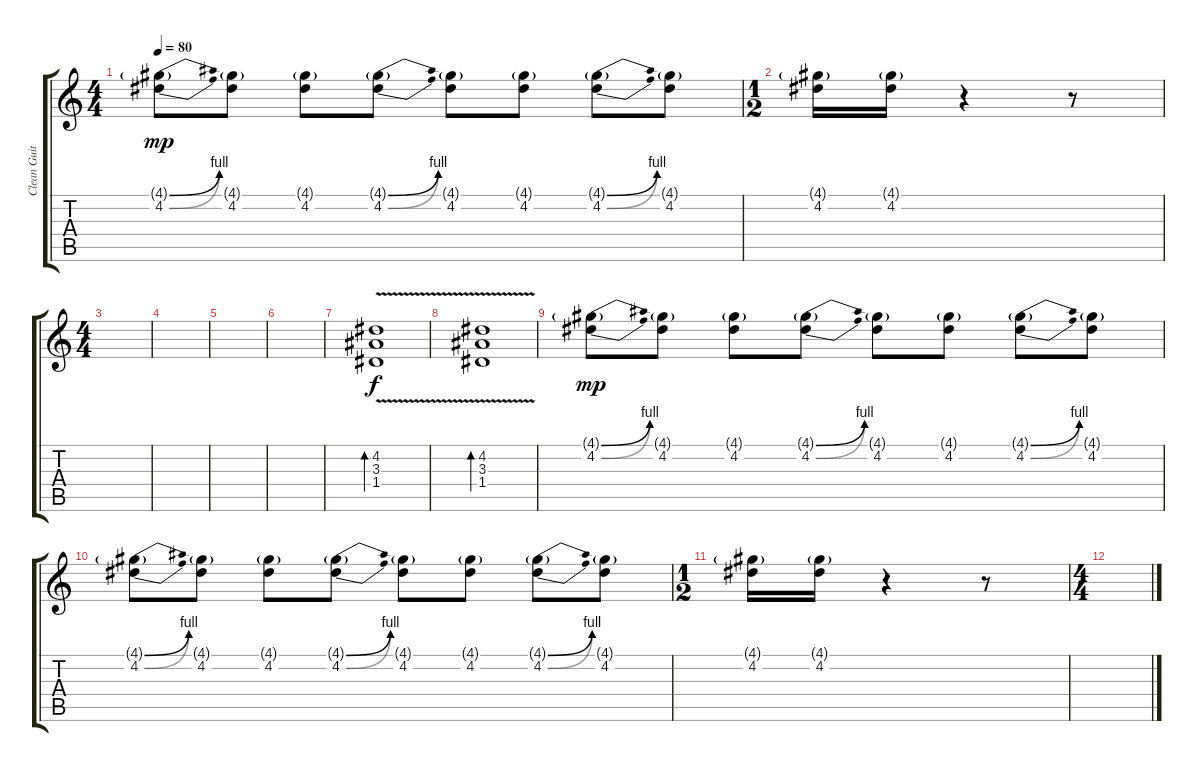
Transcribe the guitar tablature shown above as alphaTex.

\track ("Clean Guitar" "Clean Guit") {instrument electricguitarclean}
\staff {score tabs}
\tuning (E4 B3 G3 D3 A2 E2) {hide}
\ts (4 4)
\tempo 80
\clef g2
\ks c
(4.1{be (bend 0 0 60 4) g} 4.2{be (bend 0 0 60 4)}).8{dy mp} (4.1{g} 4.2).8 (4.1{g} 4.2).8 (4.1{be (bend 0 0 60 4) g} 4.2{be (bend 0 0 60 4)}).8 (4.1{g} 4.2).8 (4.1{g} 4.2).8 (4.1{be (bend 0 0 60 4) g} 4.2{be (bend 0 0 60 4)}).8 (4.1{g} 4.2).8 |
\ts (1 2)
(4.1{g} 4.2).16 (4.1{g} 4.2).16 r.4 r.8 |
\ts (4 4)
|
|
|
|
(4.2 3.3{v} 1.4).1{bd 240 dy f} |
(4.2 3.3{v} 1.4).1{bd 240} |
(4.1{be (bend 0 0 60 4) g} 4.2{be (bend 0 0 60 4)}).8{dy mp} (4.1{g} 4.2).8 (4.1{g} 4.2).8 (4.1{be (bend 0 0 60 4) g} 4.2{be (bend 0 0 60 4)}).8 (4.1{g} 4.2).8 (4.1{g} 4.2).8 (4.1{be (bend 0 0 60 4) g} 4.2{be (bend 0 0 60 4)}).8 (4.1{g} 4.2).8 |
(4.1{be (bend 0 0 60 4) g} 4.2{be (bend 0 0 60 4)}).8 (4.1{g} 4.2).8 (4.1{g} 4.2).8 (4.1{be (bend 0 0 60 4) g} 4.2{be (bend 0 0 60 4)}).8 (4.1{g} 4.2).8 (4.1{g} 4.2).8 (4.1{be (bend 0 0 60 4) g} 4.2{be (bend 0 0 60 4)}).8 (4.1{g} 4.2).8 |
\ts (1 2)
(4.1{g} 4.2).16 (4.1{g} 4.2).16 r.4 r.8 |
\ts (4 4)
